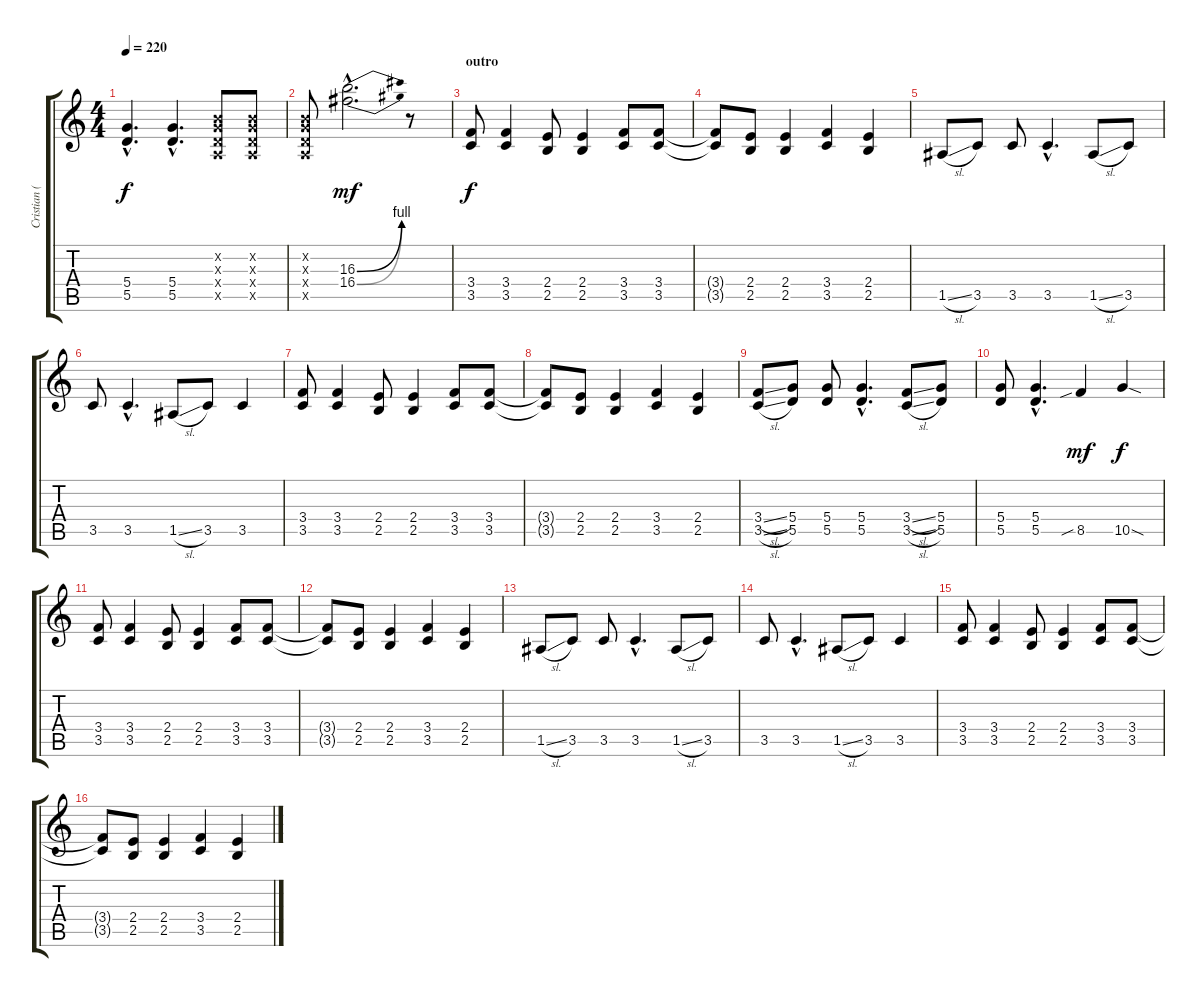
\track ("Cristian (guitarra)" "Cristian (") {instrument distortionguitar}
\staff {score tabs}
\tuning (E4 B3 G3 D3 A2 E2) {hide}
\ts (4 4)
\tempo 220
\clef g2
\ks c
(5.4{hac} 5.5{hac}).4{d dy f} (5.4{hac} 5.5{hac}).4{d} (0.2{x} 0.3{x} 0.4{x} 0.5{x}).8 (0.2{x} 0.3{x} 0.4{x} 0.5{x}).8 |
(0.2{x} 0.3{x} 0.4{x} 0.5{x}).8 (16.3{be (bend 0 0 60 4) hac} 16.4{be (bend 0 0 60 4) hac}).2{d dy mf} r.8 |
\section ("" "outro")
(3.4 3.5).8{dy f} (3.4 3.5).4 (2.4 2.5).8 (2.4 2.5).4 (3.4 3.5).8 (3.4 3.5).8 |
(3.4{t} 3.5{t}).8 (2.4 2.5).8 (2.4 2.5).4 (3.4 3.5).4 (2.4 2.5).4 |
1.5{sl}.8 3.5.8 3.5.8 3.5{hac}.4{d} 1.5{sl}.8 3.5.8 |
3.5.8 3.5{hac}.4{d} 1.5{sl}.8 3.5.8 3.5.4 |
(3.4 3.5).8 (3.4 3.5).4 (2.4 2.5).8 (2.4 2.5).4 (3.4 3.5).8 (3.4 3.5).8 |
(3.4{t} 3.5{t}).8 (2.4 2.5).8 (2.4 2.5).4 (3.4 3.5).4 (2.4 2.5).4 |
(3.4{sl} 3.5{sl}).8 (5.4 5.5).8 (5.4 5.5).8 (5.4{hac} 5.5{hac}).4{d} (3.4{sl} 3.5{sl}).8 (5.4 5.5).8 |
(5.4 5.5).8 (5.4{hac} 5.5{hac}).4{d} 8.5{sib}.4{dy mf} 10.5{sod}.4{dy f} |
(3.4 3.5).8 (3.4 3.5).4 (2.4 2.5).8 (2.4 2.5).4 (3.4 3.5).8 (3.4 3.5).8 |
(3.4{t} 3.5{t}).8 (2.4 2.5).8 (2.4 2.5).4 (3.4 3.5).4 (2.4 2.5).4 |
1.5{sl}.8 3.5.8 3.5.8 3.5{hac}.4{d} 1.5{sl}.8 3.5.8 |
3.5.8 3.5{hac}.4{d} 1.5{sl}.8 3.5.8 3.5.4 |
(3.4 3.5).8 (3.4 3.5).4 (2.4 2.5).8 (2.4 2.5).4 (3.4 3.5).8 (3.4 3.5).8 |
(3.4{t} 3.5{t}).8 (2.4 2.5).8 (2.4 2.5).4 (3.4 3.5).4 (2.4 2.5).4
